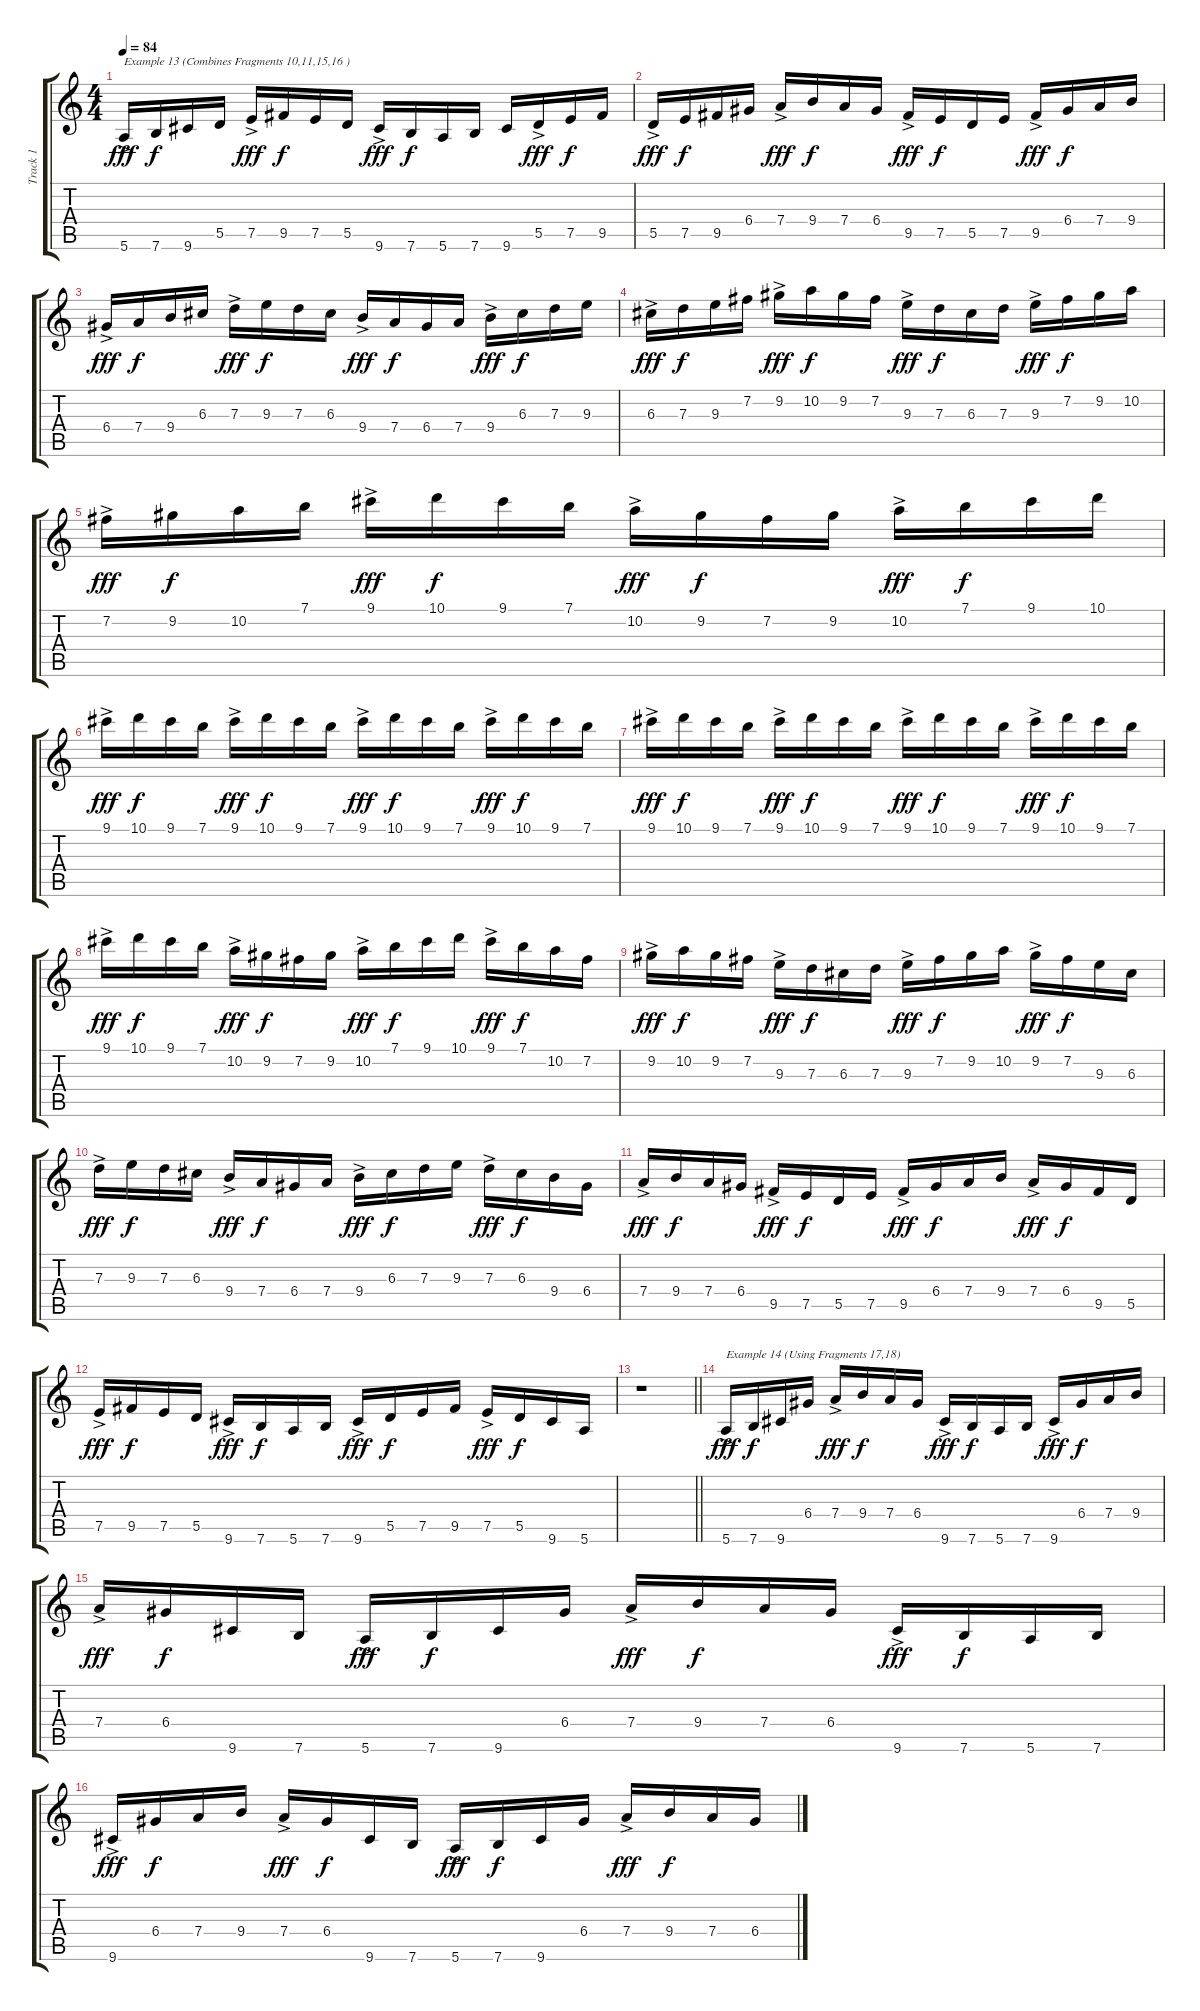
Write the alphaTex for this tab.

\track ("Track 1" "Track 1") {instrument distortionguitar}
\staff {score tabs}
\tuning (E4 B3 G3 D3 A2 E2) {hide}
\ts (4 4)
\tempo 84
\clef g2
\ks c
5.6{ac}.16{txt "Example 13 (Combines Fragments 10,11,15,16 )" dy fff} 7.6.16{dy f} 9.6.16 5.5.16 7.5{ac}.16{dy fff} 9.5.16{dy f} 7.5.16 5.5.16 9.6{ac}.16{dy fff} 7.6.16{dy f} 5.6.16 7.6.16 9.6.16 5.5{ac}.16{dy fff} 7.5.16{dy f} 9.5.16 |
5.5{ac}.16{dy fff} 7.5.16{dy f} 9.5.16 6.4.16 7.4{ac}.16{dy fff} 9.4.16{dy f} 7.4.16 6.4.16 9.5{ac}.16{dy fff} 7.5.16{dy f} 5.5.16 7.5.16 9.5{ac}.16{dy fff} 6.4.16{dy f} 7.4.16 9.4.16 |
6.4{ac}.16{dy fff} 7.4.16{dy f} 9.4.16 6.3.16 7.3{ac}.16{dy fff} 9.3.16{dy f} 7.3.16 6.3.16 9.4{ac}.16{dy fff} 7.4.16{dy f} 6.4.16 7.4.16 9.4{ac}.16{dy fff} 6.3.16{dy f} 7.3.16 9.3.16 |
6.3{ac}.16{dy fff} 7.3.16{dy f} 9.3.16 7.2.16 9.2{ac}.16{dy fff} 10.2.16{dy f} 9.2.16 7.2.16 9.3{ac}.16{dy fff} 7.3.16{dy f} 6.3.16 7.3.16 9.3{ac}.16{dy fff} 7.2.16{dy f} 9.2.16 10.2.16 |
7.2{ac}.16{dy fff} 9.2.16{dy f} 10.2.16 7.1.16 9.1{ac}.16{dy fff} 10.1.16{dy f} 9.1.16 7.1.16 10.2{ac}.16{dy fff} 9.2.16{dy f} 7.2.16 9.2.16 10.2{ac}.16{dy fff} 7.1.16{dy f} 9.1.16 10.1.16 |
9.1{ac}.16{dy fff} 10.1.16{dy f} 9.1.16 7.1.16 9.1{ac}.16{dy fff} 10.1.16{dy f} 9.1.16 7.1.16 9.1{ac}.16{dy fff} 10.1.16{dy f} 9.1.16 7.1.16 9.1{ac}.16{dy fff} 10.1.16{dy f} 9.1.16 7.1.16 |
9.1{ac}.16{dy fff} 10.1.16{dy f} 9.1.16 7.1.16 9.1{ac}.16{dy fff} 10.1.16{dy f} 9.1.16 7.1.16 9.1{ac}.16{dy fff} 10.1.16{dy f} 9.1.16 7.1.16 9.1{ac}.16{dy fff} 10.1.16{dy f} 9.1.16 7.1.16 |
9.1{ac}.16{dy fff} 10.1.16{dy f} 9.1.16 7.1.16 10.2{ac}.16{dy fff} 9.2.16{dy f} 7.2.16 9.2.16 10.2{ac}.16{dy fff} 7.1.16{dy f} 9.1.16 10.1.16 9.1{ac}.16{dy fff} 7.1.16{dy f} 10.2.16 7.2.16 |
9.2{ac}.16{dy fff} 10.2.16{dy f} 9.2.16 7.2.16 9.3{ac}.16{dy fff} 7.3.16{dy f} 6.3.16 7.3.16 9.3{ac}.16{dy fff} 7.2.16{dy f} 9.2.16 10.2.16 9.2{ac}.16{dy fff} 7.2.16{dy f} 9.3.16 6.3.16 |
7.3{ac}.16{dy fff} 9.3.16{dy f} 7.3.16 6.3.16 9.4{ac}.16{dy fff} 7.4.16{dy f} 6.4.16 7.4.16 9.4{ac}.16{dy fff} 6.3.16{dy f} 7.3.16 9.3.16 7.3{ac}.16{dy fff} 6.3.16{dy f} 9.4.16 6.4.16 |
7.4{ac}.16{dy fff} 9.4.16{dy f} 7.4.16 6.4.16 9.5{ac}.16{dy fff} 7.5.16{dy f} 5.5.16 7.5.16 9.5{ac}.16{dy fff} 6.4.16{dy f} 7.4.16 9.4.16 7.4{ac}.16{dy fff} 6.4.16{dy f} 9.5.16 5.5.16 |
7.5{ac}.16{dy fff} 9.5.16{dy f} 7.5.16 5.5.16 9.6{ac}.16{dy fff} 7.6.16{dy f} 5.6.16 7.6.16 9.6{ac}.16{dy fff} 5.5.16{dy f} 7.5.16 9.5.16 7.5{ac}.16{dy fff} 5.5.16{dy f} 9.6.16 5.6.16 |
\barLineRight lightlight
r.1 |
5.6{ac}.16{txt "Example 14 (Using Fragments 17,18)" dy fff} 7.6.16{dy f} 9.6.16 6.4.16 7.4{ac}.16{dy fff} 9.4.16{dy f} 7.4.16 6.4.16 9.6{ac}.16{dy fff} 7.6.16{dy f} 5.6.16 7.6.16 9.6{ac}.16{dy fff} 6.4.16{dy f} 7.4.16 9.4.16 |
7.4{ac}.16{dy fff} 6.4.16{dy f} 9.6.16 7.6.16 5.6{ac}.16{dy fff} 7.6.16{dy f} 9.6.16 6.4.16 7.4{ac}.16{dy fff} 9.4.16{dy f} 7.4.16 6.4.16 9.6{ac}.16{dy fff} 7.6.16{dy f} 5.6.16 7.6.16 |
9.6{ac}.16{dy fff} 6.4.16{dy f} 7.4.16 9.4.16 7.4{ac}.16{dy fff} 6.4.16{dy f} 9.6.16 7.6.16 5.6{ac}.16{dy fff} 7.6.16{dy f} 9.6.16 6.4.16 7.4{ac}.16{dy fff} 9.4.16{dy f} 7.4.16 6.4.16
